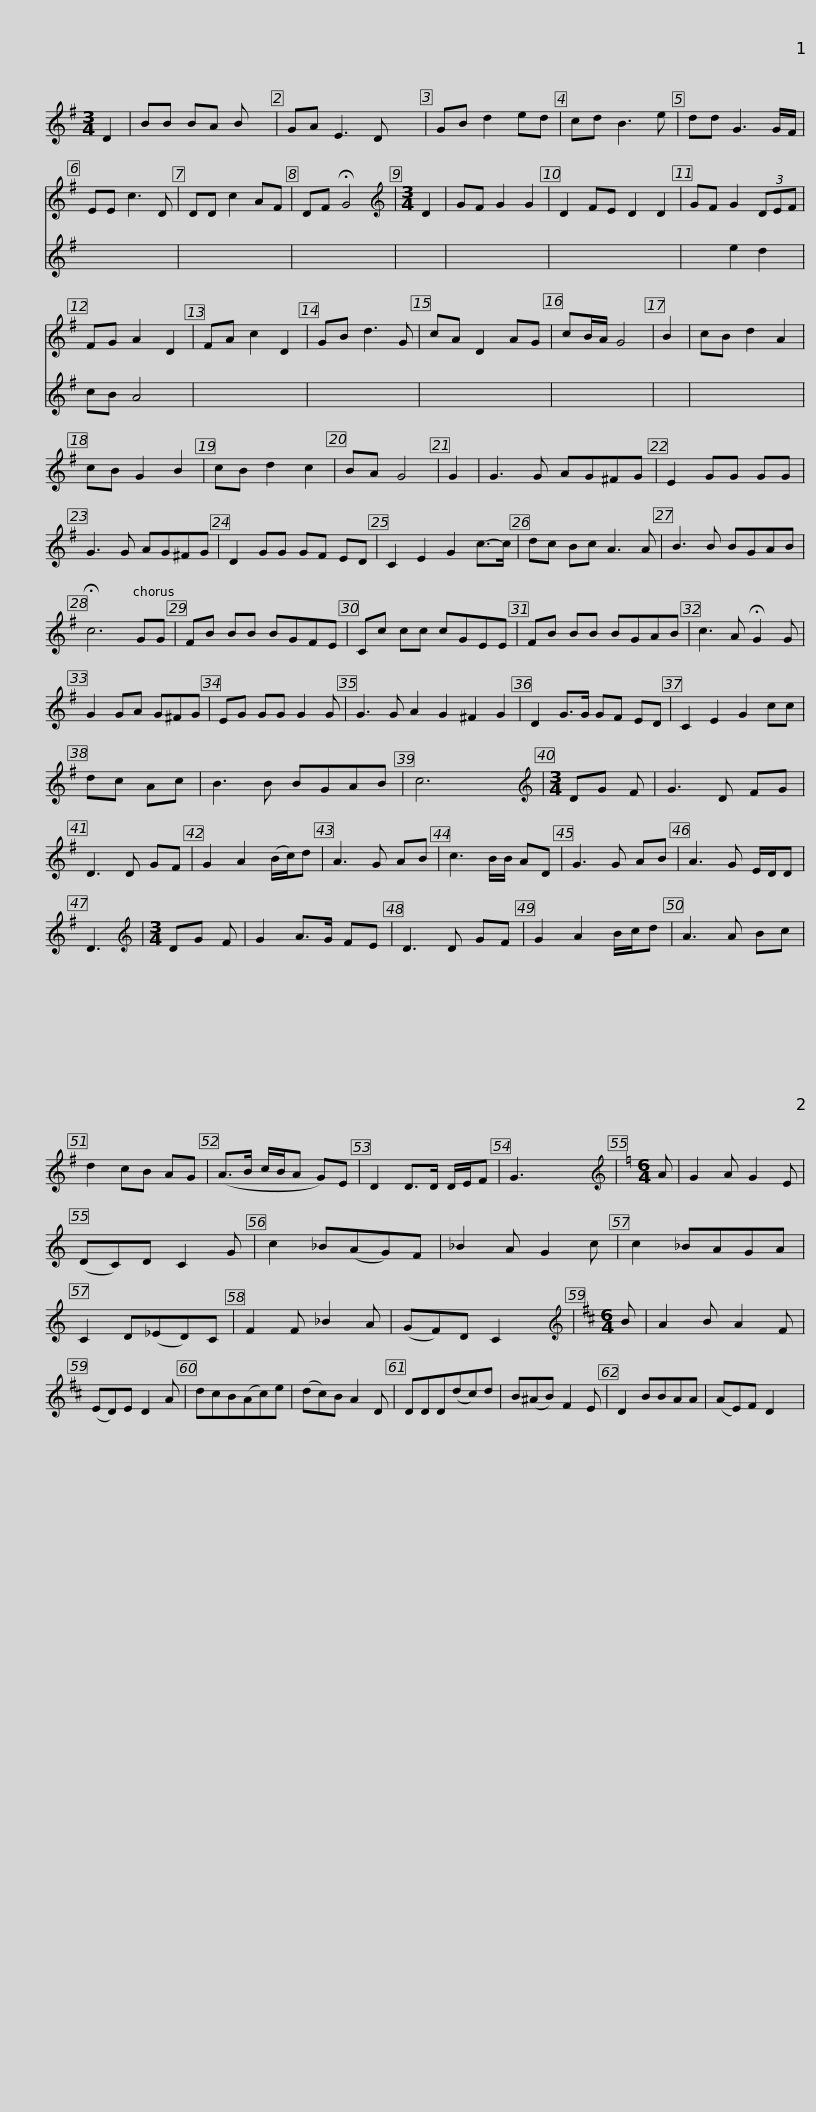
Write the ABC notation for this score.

X:1
%%score 1 2
L:1/8
M:3/4
I:linebreak $
K:G
V:1 treble
V:2 treble
V:1
 D2 | BB BA B x | GA E3 D x2 | GB d2 ed | cd B3 e |$ %5
 dd G3 G/F/ | EE c3 D |$ DD c2 AF | DF !fermata!G4 |[M:3/4][K:treble] D2 | %10
 GF G2 G2 | D2 FE D2 D2 | GF G2 (3DEF | FG A2 D2 | FA c2 D2 | %15
 GB d3 G |$ cA D2 AG | cB/A/ G4 | B2 | cB d2 A2 | %20
 cB G2 B2 | cB d2 c2 | BA G4 | G2 | G3 G AG^FG | %25
 E2 GG GG |$ G3 G AG^FG | D2 GG GF ED | C2 E2 G2 c->c |$ dc Bc A3 A | %30
 B3 B BGAB | !fermata!c6 GG | FB BB BGFE | Cc cc cGEE |$ FB BB BGAB | %35
 c3 A !fermata!G2 G | G2 GA G^FG | EG GG G2 G | G3 G A2 G2 ^F2 G2 |$ D2 G>G GF ED | %40
 C2 E2 G2 cc | dc Ac | B3 B BGAB | c6 x2 |[M:3/4][K:treble] DG F | %45
 G3 D FG | D3 D GF |$ G2 A2 (B/c/)d |$ A3 G AB | c3 B/B/ AD | %50
 G3 G AB | A3 G E/D/D | D3 |[M:3/4][K:treble] DG F | G2 A>G FE | %55
 D3 D GF | G2 A2 B/c/d |$ A3 A Bc |$ d2 cB AG | (A>B c/B/A G)E | %60
 D2 D>D D/E/F | G3 x x2 |[K:C][M:6/4][K:treble] A | G2 A G2 E | (DC)D C2 G | %65
 c2 _B(AG)F |$ _B2 A G2 c |$ c2 _BAGA | C2 D(_ED)C | F2 F _B2 A | %70
 (GF)D C2 x |[K:D][M:6/4][K:treble] B | A2 B A2 F | (ED)E D2 A | dcB(Ac)e |$ %75
 (dc)B A2 D |$ DDD(dc)d | B(^AB) F2 E | D2 BBAA | (AE)F D2 x | %80
V:2
 x2 | x6 | x8 | x6 | x6 |$ %5
 x6 | x6 |$ x6 | x6 | x2 | %10
 x6 | x6 x2 | x2 e2 d2 | cB A4 | x6 | %15
 x6 |$ x6 | x6 | x2 | x6 | %20
 x6 | x6 | x6 | x2 | x8 | %25
 x6 |$ x8 | x8 | x8 |$ x8 | %30
 x8 | x8 | x8 | x8 |$ x8 | %35
 x7 | x7 | x7 | x12 |$ x8 | %40
 x8 | x4 | x8 | x8 | x3 | %45
 x6 | x6 |$ x6 |$ x6 | x6 | %50
 x6 | x6 | x3 | x3 | x6 | %55
 x6 | x6 |$ x6 |$ x6 | x6 | %60
 x6 | x6 | x | x6 | x6 | %65
 x6 |$ x6 |$ x6 | x6 | x6 | %70
 x6 | x | x6 | x6 | x6 |$ %75
 x6 |$ x6 | x6 | x6 | x6 | %80
